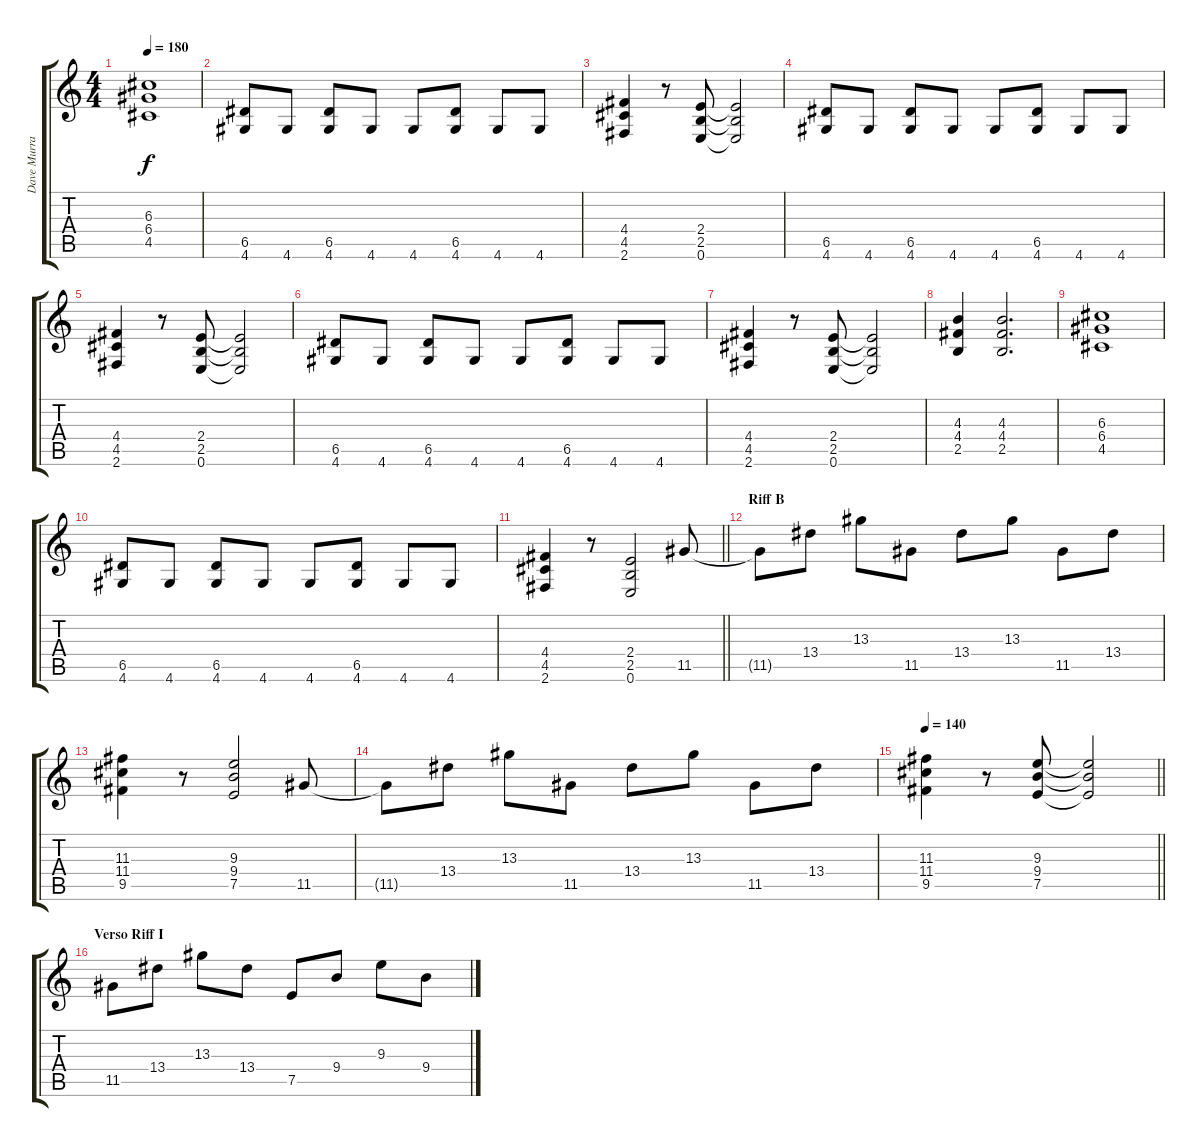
\track ("Dave Murray" "Dave Murra") {instrument distortionguitar}
\staff {score tabs}
\tuning (E4 B3 G3 D3 A2 E2) {hide}
\ts (4 4)
\tempo 180
\clef g2
\ks c
(6.3 6.4 4.5).1{dy f} |
(6.5 4.6).8 4.6.8 (6.5 4.6).8 4.6.8 4.6.8 (6.5 4.6).8 4.6.8 4.6.8 |
(4.4 4.5 2.6).4 r.8 (2.4 2.5 0.6).8 (2.4{t} 2.5{t} 0.6{t}).2 |
(6.5 4.6).8 4.6.8 (6.5 4.6).8 4.6.8 4.6.8 (6.5 4.6).8 4.6.8 4.6.8 |
(4.4 4.5 2.6).4 r.8 (2.4 2.5 0.6).8 (2.4{t} 2.5{t} 0.6{t}).2 |
(6.5 4.6).8 4.6.8 (6.5 4.6).8 4.6.8 4.6.8 (6.5 4.6).8 4.6.8 4.6.8 |
(4.4 4.5 2.6).4 r.8 (2.4 2.5 0.6).8 (2.4{t} 2.5{t} 0.6{t}).2 |
(4.3 4.4 2.5).4 (4.3 4.4 2.5).2{d} |
(6.3 6.4 4.5).1 |
(6.5 4.6).8 4.6.8 (6.5 4.6).8 4.6.8 4.6.8 (6.5 4.6).8 4.6.8 4.6.8 |
\barLineRight lightlight
(4.4 4.5 2.6).4 r.8 (2.4 2.5 0.6).2 11.5.8 |
\section ("" "Riff B")
11.5{t}.8 13.4.8 13.3.8 11.5.8 13.4.8 13.3.8 11.5.8 13.4.8 |
(11.3 11.4 9.5).4 r.8 (9.3 9.4 7.5).2 11.5.8 |
11.5{t}.8 13.4.8 13.3.8 11.5.8 13.4.8 13.3.8 11.5.8 13.4.8 |
\tempo 140
\barLineRight lightlight
(11.3 11.4 9.5).4 r.8 (9.3 9.4 7.5).8 (9.3{t} 9.4{t} 7.5{t}).2 |
\section ("" "Verso Riff I")
11.5.8{instrument electricguitarmuted} 13.4.8 13.3.8 13.4.8 7.5.8 9.4.8 9.3.8 9.4.8
